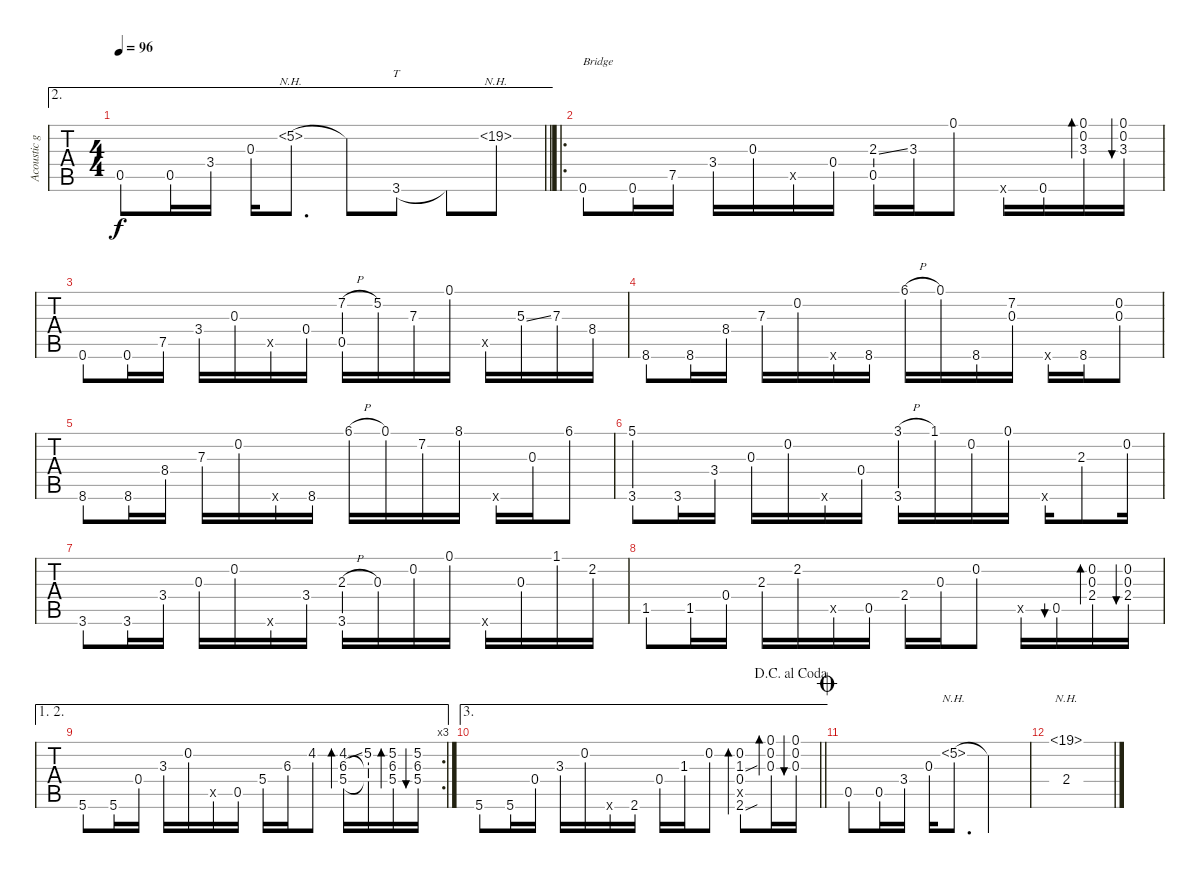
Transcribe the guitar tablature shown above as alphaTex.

\track ("Acoustic guitar" "Acoustic g") {instrument acousticguitarsteel}
\staff {tabs}
\tuning (E4 C4 G3 D3 A2 D2) {hide}
\ae 2
\ts (4 4)
\tempo 96
\clef g2
\barLineRight lightlight
\ks c
0.5{st}.8{dy f} 0.5.16 3.4.16 0.3.16 5.2{nh}.8{d} 5.2{t}.8 3.6.8{tt} 3.6{t}.8 19.2{nh}.8 |
\ro
0.6.8{txt "Bridge"} 0.6.16 7.5.16 3.4.16 0.3.16 0.5{x}.16 0.4.16 (2.3{ss} 0.5).16 3.3.16 0.1.8 0.6{x}.16 0.6.16 (0.1 0.2 3.3).16{bd 60} (0.1 0.2 3.3).16{bu 60} |
0.6.8 0.6.16 7.5.16 3.4.16 0.3.16 0.5{x}.16 0.4.16 (7.2{h} 0.5).16 5.2.16 7.3.16 0.1.16 0.5{x}.16 5.3{ss}.16 7.3.16 8.4.16 |
8.6.8 8.6.16 8.4.16 7.3.16 0.2.16 0.6{x}.16 8.6.16 6.1{h}.16 0.1.16 8.6.16 (7.2 0.3).16 0.6{x}.16 8.6.16 (0.2 0.3).8 |
8.6.8 8.6.16 8.4.16 7.3.16 0.2.16 0.6{x}.16 8.6.16 6.1{h}.16 0.1.16 7.2.16 8.1.16 0.6{x}.16 0.3.16 6.1.8 |
(5.1 3.6).8 3.6.16 3.4.16 0.3.16 0.2.16 0.6{x}.16 0.4.16 (3.1{h} 3.6).16 1.1.16 0.2.16 0.1.16 0.6{x}.16 2.3.8 0.2.16 |
3.6.8 3.6.16 3.4.16 0.3.16 0.2.16 0.6{x}.16 3.4.16 (2.3{h} 3.6).16 0.3.16 0.2.16 0.1.16 0.6{x}.16 0.3.16 1.1.16 2.2.16 |
1.5.8 1.5.16 0.4.16 2.3.16 2.2.16 0.5{x}.16 0.5.16 2.4.16 0.3.16 0.2.8 0.5{x}.16 0.5{rf 2}.16{bu 60} (0.2 0.3 2.4).16{bd 60} (0.2 0.3 2.4).16{bu 60} |
\ae (1 2)
\rc 3
5.6.8 5.6.16 0.4.16 3.3.16 0.2.16 0.5{x}.16 0.5.16 5.4.16 6.3.16 4.2.8 (4.2{ss} 6.3 5.4).16{bd 60} (5.2 6.3{t} 5.4{t}).16 (5.2 6.3 5.4).16{bd 60} (5.2 6.3 5.4).16{bu 60} |
\ae 3
\jump dacapoalcoda
\barLineRight lightlight
5.6.8 5.6.16 0.4.16 3.3.16 0.2.16 0.6{x}.16 2.6.16 0.4.16 1.3.16 0.2.8 (0.2 1.3{sou} 0.4 0.5{x} 2.6{sou}).8{bd 60} (0.1 0.2 0.3).16{bd 60} (0.1 0.2 0.3).16{bu 60} |
\jump coda
0.5{st}.8 0.5.16 3.4.16 0.3.16 5.2{nh}.8{d} 5.2{t}.2 |
(19.1{nh} 2.4).1
